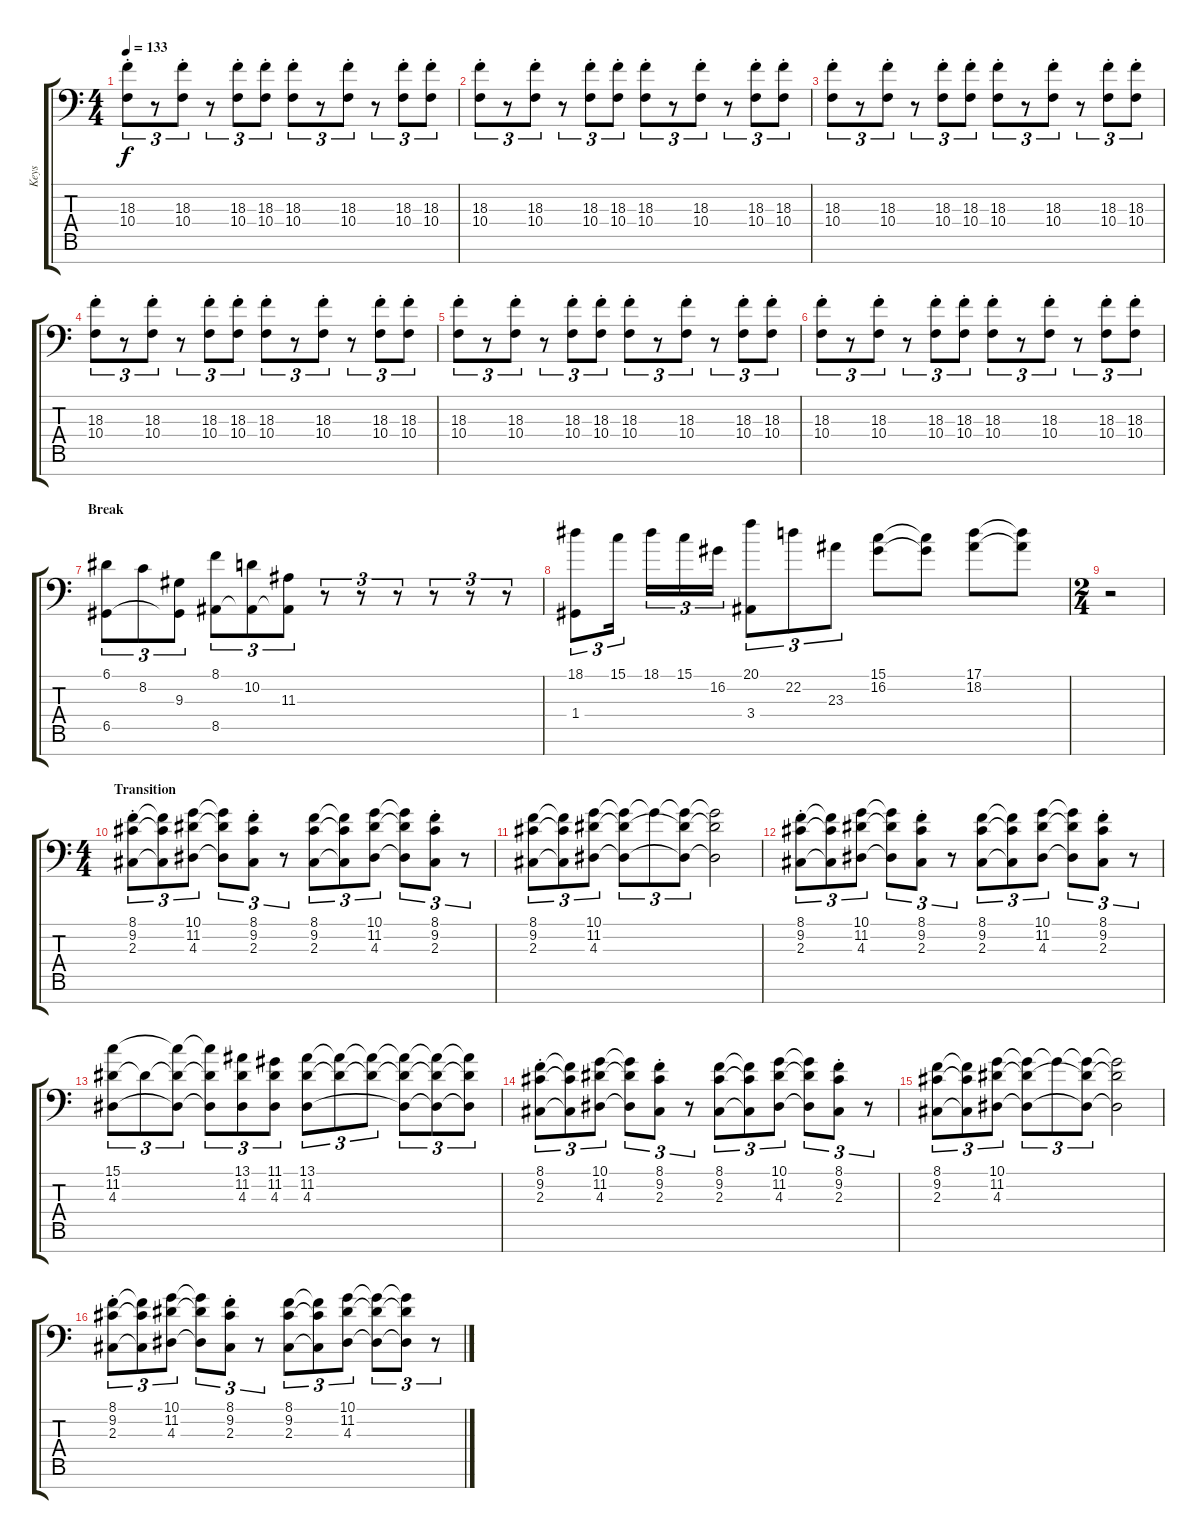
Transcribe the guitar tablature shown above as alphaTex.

\track ("Keys" "Keys") {instrument rockorgan}
\staff {score tabs}
\tuning (A3 E3 B2 G2 D2 A1 E1) {hide}
\ts (4 4)
\tempo 133
\clef f4
\ks c
(18.3 10.4{st}).8{tu (3 2) dy f} r.8{tu (3 2)} (18.3 10.4{st}).8{tu (3 2)} r.8{tu (3 2)} (18.3 10.4{st}).8{tu (3 2)} (18.3 10.4{st}).8{tu (3 2)} (18.3 10.4{st}).8{tu (3 2)} r.8{tu (3 2)} (18.3 10.4{st}).8{tu (3 2)} r.8{tu (3 2)} (18.3 10.4{st}).8{tu (3 2)} (18.3 10.4{st}).8{tu (3 2)} |
(18.3 10.4{st}).8{tu (3 2)} r.8{tu (3 2)} (18.3 10.4{st}).8{tu (3 2)} r.8{tu (3 2)} (18.3 10.4{st}).8{tu (3 2)} (18.3 10.4{st}).8{tu (3 2)} (18.3 10.4{st}).8{tu (3 2)} r.8{tu (3 2)} (18.3 10.4{st}).8{tu (3 2)} r.8{tu (3 2)} (18.3 10.4{st}).8{tu (3 2)} (18.3 10.4{st}).8{tu (3 2)} |
(18.3 10.4{st}).8{tu (3 2)} r.8{tu (3 2)} (18.3 10.4{st}).8{tu (3 2)} r.8{tu (3 2)} (18.3 10.4{st}).8{tu (3 2)} (18.3 10.4{st}).8{tu (3 2)} (18.3 10.4{st}).8{tu (3 2)} r.8{tu (3 2)} (18.3 10.4{st}).8{tu (3 2)} r.8{tu (3 2)} (18.3 10.4{st}).8{tu (3 2)} (18.3 10.4{st}).8{tu (3 2)} |
(18.3 10.4{st}).8{tu (3 2)} r.8{tu (3 2)} (18.3 10.4{st}).8{tu (3 2)} r.8{tu (3 2)} (18.3 10.4{st}).8{tu (3 2)} (18.3 10.4{st}).8{tu (3 2)} (18.3 10.4{st}).8{tu (3 2)} r.8{tu (3 2)} (18.3 10.4{st}).8{tu (3 2)} r.8{tu (3 2)} (18.3 10.4{st}).8{tu (3 2)} (18.3 10.4{st}).8{tu (3 2)} |
(18.3 10.4{st}).8{tu (3 2)} r.8{tu (3 2)} (18.3 10.4{st}).8{tu (3 2)} r.8{tu (3 2)} (18.3 10.4{st}).8{tu (3 2)} (18.3 10.4{st}).8{tu (3 2)} (18.3 10.4{st}).8{tu (3 2)} r.8{tu (3 2)} (18.3 10.4{st}).8{tu (3 2)} r.8{tu (3 2)} (18.3 10.4{st}).8{tu (3 2)} (18.3 10.4{st}).8{tu (3 2)} |
(18.3 10.4{st}).8{tu (3 2)} r.8{tu (3 2)} (18.3 10.4{st}).8{tu (3 2)} r.8{tu (3 2)} (18.3 10.4{st}).8{tu (3 2)} (18.3 10.4{st}).8{tu (3 2)} (18.3 10.4{st}).8{tu (3 2)} r.8{tu (3 2)} (18.3 10.4{st}).8{tu (3 2)} r.8{tu (3 2)} (18.3 10.4{st}).8{tu (3 2)} (18.3 10.4{st}).8{tu (3 2)} |
\section ("" "Break")
(6.1 6.5).8{tu (3 2) volume 12 instrument reedorgan} 8.2.8{tu (3 2)} (9.3 6.5{t}).8{tu (3 2)} (8.1 8.5).8{tu (3 2)} (10.2 8.5{t}).8{tu (3 2)} (11.3 8.5{t}).8{tu (3 2)} r.8{tu (3 2)} r.8{tu (3 2)} r.8{tu (3 2)} r.8{tu (3 2)} r.8{tu (3 2)} r.8{tu (3 2)} |
(18.1 1.4).8{tu (3 2) volume 12 instrument pad3polysynth} 15.1.16{tu (3 2)} 18.1.16{tu (3 2)} 15.1.16{tu (3 2)} 16.2.16{tu (3 2)} (20.1 3.4).8{tu (3 2)} 22.2.8{tu (3 2)} 23.3.8{tu (3 2)} (15.1 16.2).8{instrument rockorgan} (15.1{t} 16.2{t}).8 (17.1 18.2).8 (17.1{t} 18.2{t}).8 |
\ts (2 4)
r.2 |
\ts (4 4)
\section ("" "Transition")
(8.1 9.2 2.3{st}).8{tu (3 2) volume 7 instrument rockorgan} (8.1{t} 9.2{t} 2.3{t}).8{tu (3 2)} (10.1 11.2 4.3).8{tu (3 2)} (10.1{t} 11.2{t} 4.3{t}).8{tu (3 2)} (8.1{st} 9.2{st} 2.3{st}).8{tu (3 2)} r.8{tu (3 2)} (8.1 9.2 2.3).8{tu (3 2)} (8.1{t} 9.2{t} 2.3{t}).8{tu (3 2)} (10.1 11.2 4.3).8{tu (3 2)} (10.1{t} 11.2{t} 4.3{t}).8{tu (3 2)} (8.1{st} 9.2{st} 2.3{st}).8{tu (3 2)} r.8{tu (3 2)} |
(8.1 9.2 2.3).8{tu (3 2)} (8.1{t} 9.2{t} 2.3{t}).8{tu (3 2)} (10.1 11.2 4.3).8{tu (3 2)} (10.1{t} 11.2{t} 4.3{t}).8{tu (3 2)} 10.1{t}.8{tu (3 2)} (10.1{t} 11.2{t} 4.3{t}).8{tu (3 2)} (10.1{t} 11.2{t} 4.3{t}).2 |
(8.1 9.2 2.3{st}).8{tu (3 2)} (8.1{t} 9.2{t} 2.3{t}).8{tu (3 2)} (10.1 11.2 4.3).8{tu (3 2)} (10.1{t} 11.2{t} 4.3{t}).8{tu (3 2)} (8.1{st} 9.2{st} 2.3{st}).8{tu (3 2)} r.8{tu (3 2)} (8.1 9.2 2.3).8{tu (3 2)} (8.1{t} 9.2{t} 2.3{t}).8{tu (3 2)} (10.1 11.2 4.3).8{tu (3 2)} (10.1{t} 11.2{t} 4.3{t}).8{tu (3 2)} (8.1{st} 9.2{st} 2.3{st}).8{tu (3 2)} r.8{tu (3 2)} |
(15.1 11.2 4.3).8{tu (3 2)} 11.2{t}.8{tu (3 2)} (15.1{t} 11.2{t} 4.3{t}).8{tu (3 2)} (15.1{t} 11.2{t} 4.3{t}).8{tu (3 2)} (13.1 11.2 4.3).8{tu (3 2)} (11.1 11.2 4.3).8{tu (3 2)} (13.1 11.2 4.3).8{tu (3 2)} (13.1{t} 11.2{t}).8{tu (3 2)} (13.1{t} 11.2{t}).8{tu (3 2)} (13.1{t} 11.2{t} 4.3{t}).8{tu (3 2)} (13.1{t} 11.2{t} 4.3{t}).8{tu (3 2)} (13.1{t} 11.2{t} 4.3{t}).8{tu (3 2)} |
(8.1 9.2 2.3{st}).8{tu (3 2) volume 7 instrument rockorgan} (8.1{t} 9.2{t} 2.3{t}).8{tu (3 2)} (10.1 11.2 4.3).8{tu (3 2)} (10.1{t} 11.2{t} 4.3{t}).8{tu (3 2)} (8.1{st} 9.2{st} 2.3{st}).8{tu (3 2)} r.8{tu (3 2)} (8.1 9.2 2.3).8{tu (3 2)} (8.1{t} 9.2{t} 2.3{t}).8{tu (3 2)} (10.1 11.2 4.3).8{tu (3 2)} (10.1{t} 11.2{t} 4.3{t}).8{tu (3 2)} (8.1{st} 9.2{st} 2.3{st}).8{tu (3 2)} r.8{tu (3 2)} |
(8.1 9.2 2.3).8{tu (3 2)} (8.1{t} 9.2{t} 2.3{t}).8{tu (3 2)} (10.1 11.2 4.3).8{tu (3 2)} (10.1{t} 11.2{t} 4.3{t}).8{tu (3 2)} 10.1{t}.8{tu (3 2)} (10.1{t} 11.2{t} 4.3{t}).8{tu (3 2)} (10.1{t} 11.2{t} 4.3{t}).2 |
(8.1 9.2 2.3{st}).8{tu (3 2)} (8.1{t} 9.2{t} 2.3{t}).8{tu (3 2)} (10.1 11.2 4.3).8{tu (3 2)} (10.1{t} 11.2{t} 4.3{t}).8{tu (3 2)} (8.1{st} 9.2{st} 2.3{st}).8{tu (3 2)} r.8{tu (3 2)} (8.1 9.2 2.3).8{tu (3 2)} (8.1{t} 9.2{t} 2.3{t}).8{tu (3 2)} (10.1 11.2 4.3).8{tu (3 2) volume 0} (10.1{t} 11.2{t} 4.3{t}).8{tu (3 2)} (10.1{t} 11.2{t} 4.3{t}).8{tu (3 2)} r.8{tu (3 2)}
